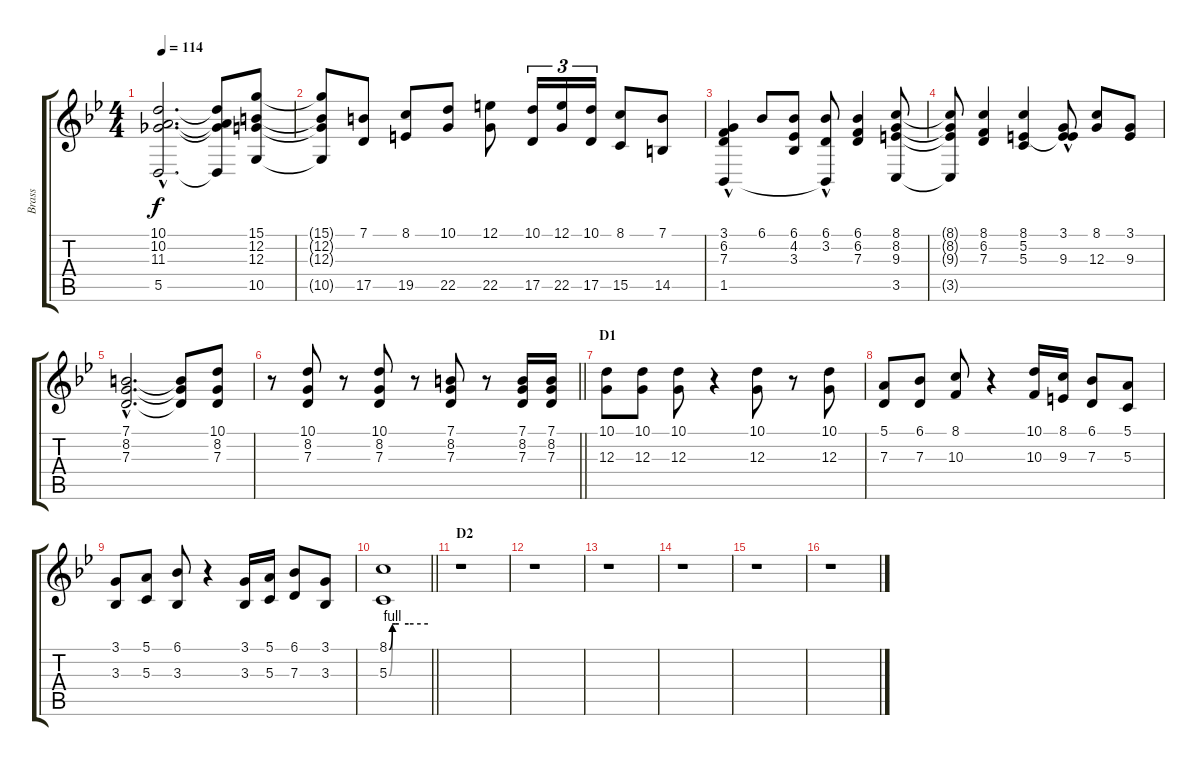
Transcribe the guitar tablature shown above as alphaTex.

\track ("Brass" "Brass") {instrument brasssection}
\staff {score tabs}
\tuning (E4 B3 G3 D3 A2 E2) {hide}
\ts (4 4)
\tempo 114
\clef g2
\ks gminor
(10.1{hac t} 10.2{hac t} 11.3{hac t} 5.5{hac t}).2{d dy f} (10.1{t} 10.2{t} 11.3{t} 5.5{t}).8 (15.1 12.2 12.3 10.5).8 |
(15.1{t} 12.2{t} 12.3{t} 10.5{t}).8 (7.1 17.5).8 (8.1 19.5).8 (10.1 22.5).8 (12.1 22.5).8 (10.1 17.5).16{tu (3 2)} (12.1 22.5).16{tu (3 2)} (10.1 17.5).16{tu (3 2)} (8.1 15.5).8 (7.1 14.5).8 |
(3.1 6.2{hac} 7.3{hac} 1.5).4 6.1.8 (6.1 4.2 3.3).8 (6.1 3.2 1.5{hac t}).8 (6.1 6.2 7.3).4 (8.1 8.2 9.3 3.5).8 |
(8.1{t} 8.2{t} 9.3{t} 3.5{t}).8 (8.1 6.2 7.3).4 (8.1 5.2 5.3).4 (3.1 5.2{hac t} 9.3).8 (8.1 12.3).8 (3.1 9.3).8 |
(7.1{hac} 8.2{hac} 7.3{hac}).2{d} (7.1{t} 8.2{t} 7.3{t}).8 (10.1 8.2 7.3).8 |
\barLineRight lightlight
r.8 (10.1 8.2 7.3).8 r.8 (10.1 8.2 7.3).8 r.8 (7.1 8.2 7.3).8 r.8 (7.1 8.2 7.3).16 (7.1 8.2 7.3).16 |
\section ("" "D1")
(10.1 12.3).8 (10.1 12.3).8 (10.1 12.3).8 r.4 (10.1 12.3).8 r.8 (10.1 12.3).8 |
(5.1 7.3).8 (6.1 7.3).8 (8.1 10.3).8 r.4 (10.1 10.3).16 (8.1 9.3).16 (6.1 7.3).8 (5.1 5.3).8 |
(3.1 3.3).8 (5.1 5.3).8 (6.1 3.3).8 r.4 (3.1 3.3).16 (5.1 5.3).16 (6.1 7.3).8 (3.1 3.3).8 |
\barLineRight lightlight
(8.1{be (custom 0 0 5 4 10 4 15 4 30 4 60 4)} 5.3{be (custom 0 0 5 4 15 4 30 4 60 4)}).1 |
\section ("" "D2")
r.1 |
r.1 |
r.1 |
r.1 |
r.1 |
r.1
